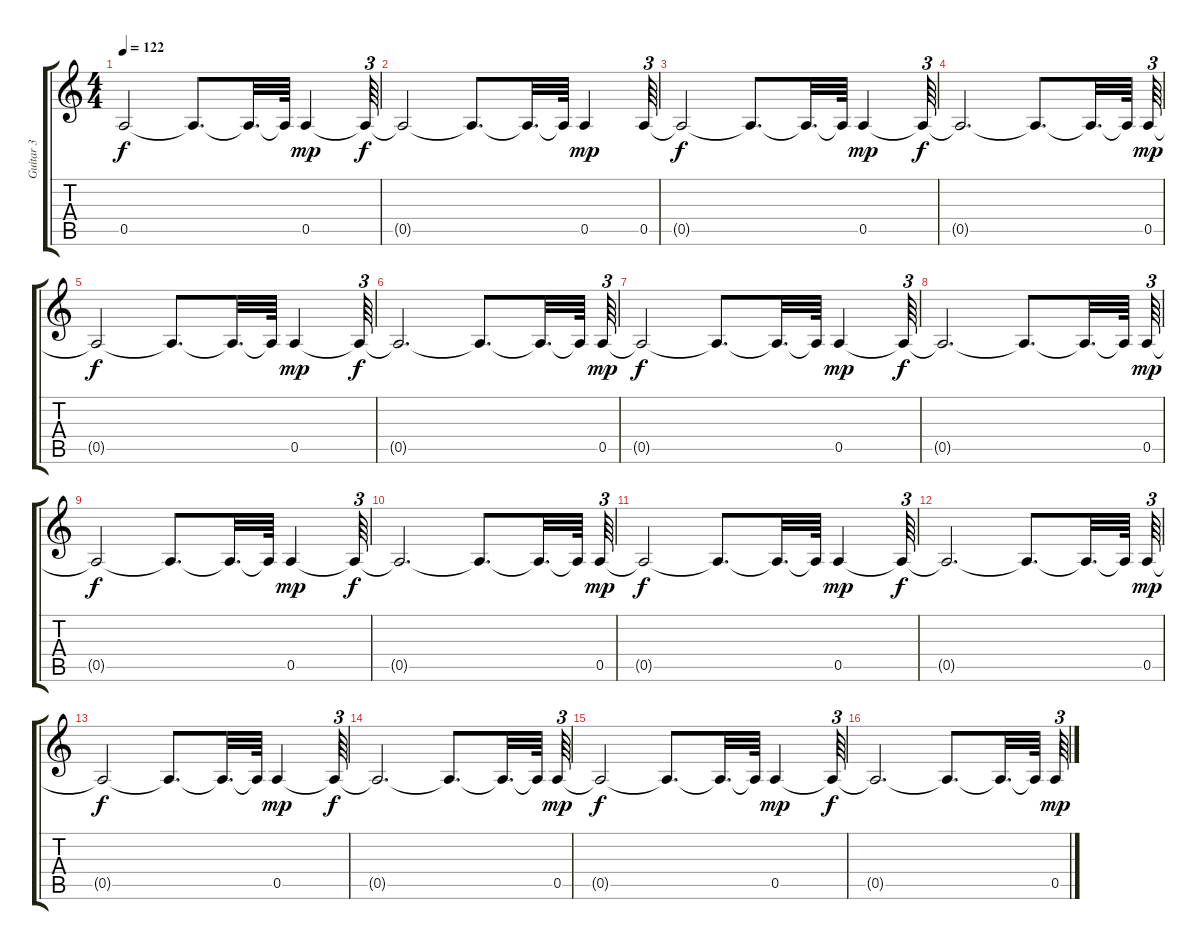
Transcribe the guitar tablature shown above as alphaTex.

\track ("Guitar 3" "Guitar 3") {instrument distortionguitar}
\staff {score tabs}
\tuning (E4 B3 G3 D3 A2 E2) {hide}
\ts (4 4)
\tempo 122
\clef g2
\ks c
0.5{t}.2{dy f} 0.5{t}.8{d} 0.5{t}.32{d} 0.5{t}.64 0.5.4{dy mp} 0.5{t}.64{tu (3 2) dy f} |
0.5{t}.2 0.5{t}.8{d} 0.5{t}.32{d} 0.5{t}.64 0.5.4{dy mp} 0.5.64{tu (3 2)} |
0.5{t}.2{dy f} 0.5{t}.8{d} 0.5{t}.32{d} 0.5{t}.64 0.5.4{dy mp} 0.5{t}.64{tu (3 2) dy f} |
0.5{t}.2{d} 0.5{t}.8{d} 0.5{t}.32{d} 0.5{t}.64 0.5.64{tu (3 2) dy mp} |
0.5{t}.2{dy f} 0.5{t}.8{d} 0.5{t}.32{d} 0.5{t}.64 0.5.4{dy mp} 0.5{t}.64{tu (3 2) dy f} |
0.5{t}.2{d} 0.5{t}.8{d} 0.5{t}.32{d} 0.5{t}.64 0.5.64{tu (3 2) dy mp} |
0.5{t}.2{dy f} 0.5{t}.8{d} 0.5{t}.32{d} 0.5{t}.64 0.5.4{dy mp} 0.5{t}.64{tu (3 2) dy f} |
0.5{t}.2{d} 0.5{t}.8{d} 0.5{t}.32{d} 0.5{t}.64 0.5.64{tu (3 2) dy mp} |
0.5{t}.2{dy f} 0.5{t}.8{d} 0.5{t}.32{d} 0.5{t}.64 0.5.4{dy mp} 0.5{t}.64{tu (3 2) dy f} |
0.5{t}.2{d} 0.5{t}.8{d} 0.5{t}.32{d} 0.5{t}.64 0.5.64{tu (3 2) dy mp} |
0.5{t}.2{dy f} 0.5{t}.8{d} 0.5{t}.32{d} 0.5{t}.64 0.5.4{dy mp} 0.5{t}.64{tu (3 2) dy f} |
0.5{t}.2{d} 0.5{t}.8{d} 0.5{t}.32{d} 0.5{t}.64 0.5.64{tu (3 2) dy mp} |
0.5{t}.2{dy f} 0.5{t}.8{d} 0.5{t}.32{d} 0.5{t}.64 0.5.4{dy mp} 0.5{t}.64{tu (3 2) dy f} |
0.5{t}.2{d} 0.5{t}.8{d} 0.5{t}.32{d} 0.5{t}.64 0.5.64{tu (3 2) dy mp} |
0.5{t}.2{dy f} 0.5{t}.8{d} 0.5{t}.32{d} 0.5{t}.64 0.5.4{dy mp} 0.5{t}.64{tu (3 2) dy f} |
0.5{t}.2{d} 0.5{t}.8{d} 0.5{t}.32{d} 0.5{t}.64 0.5.64{tu (3 2) dy mp}
